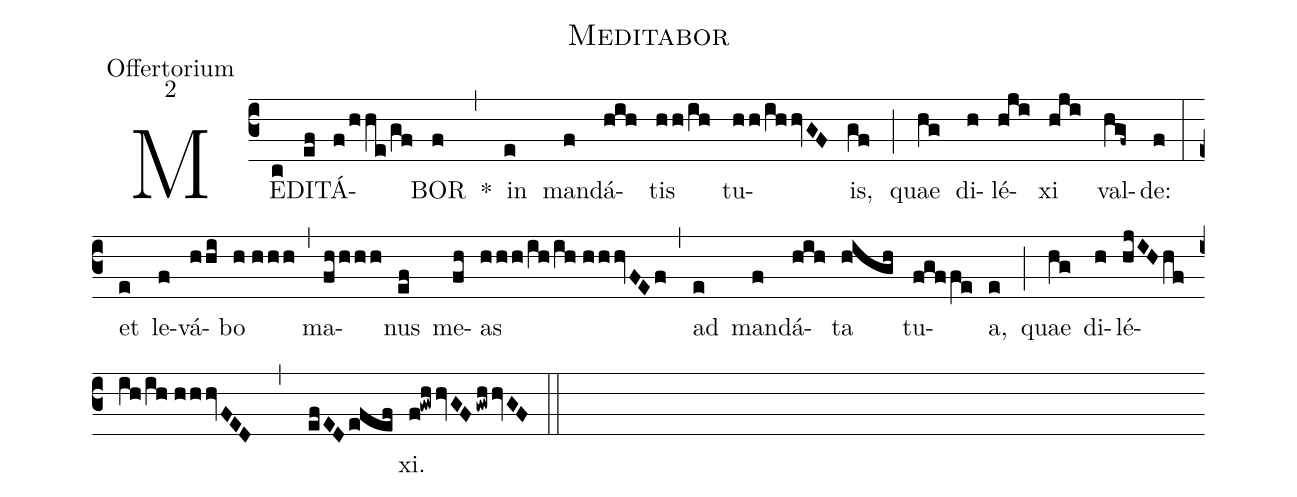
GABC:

name:Meditabor;
office-part:Offertorium;
mode:2;
%%
(c3) ME(c)DI(ef)TÁ(f/hhe/gf)BOR(f) *(,) in(e) man(f)dá(hih)tis(hh/ih) tu(hh/ihhvGF)is,(gf) (;) quae(hg) di(h)lé(hji)xi(hji) val(hgf~)de:(f) (:) et(e) le(f)vá(hhi)bo(h//hhh) (,) ma(fhhhh)nus(ef) me(fh)as(hhh/ih/ih//hhhvFEf) (,) ad(e) man(f)dá(hih)ta(high) tu(fgffe)a,(e) (;) quae(hg) di(h)lé(hjIHhf//ih/ih//hhhvFED , efEDefef)xi.(f!gwhhvGFgwhhvGF) (::)
